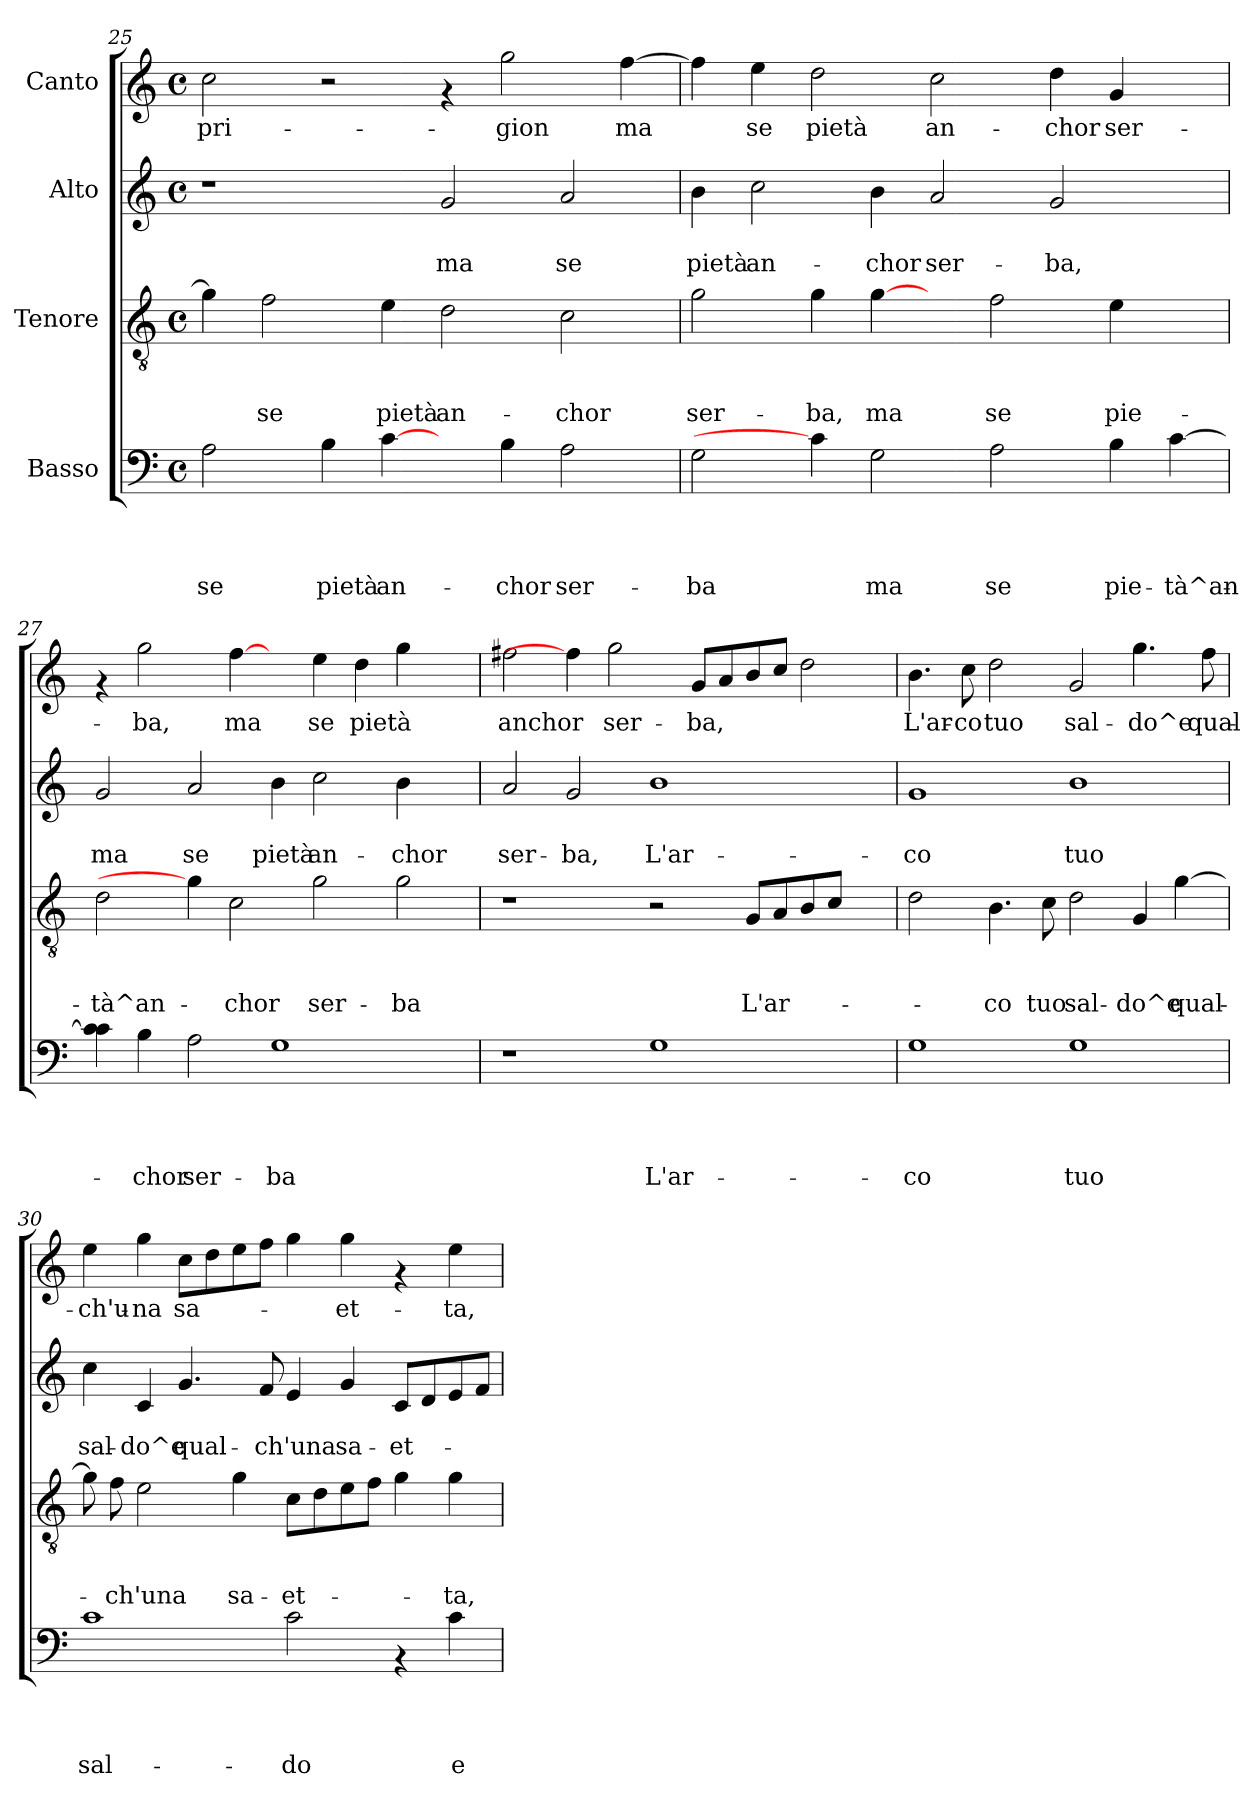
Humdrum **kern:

**kern	**text	**text	**text	**text	**kern	**text	**text	**text	**kern	**text	**text	**kern	**text
*part4	*part4	*part4	*part4	*part4	*part3	*part3	*part3	*part3	*part2	*part2	*part2	*part1	*part1
*staff4	*staff4	*staff4	*staff4	*staff4	*staff3	*staff3	*staff3	*staff3	*staff2	*staff2	*staff2	*staff1	*staff1
*I"Basso	*	*	*	*	*I"Tenore	*	*	*	*I"Alto	*	*	*I"Canto	*
*clefF4	*	*	*	*	*clefGv2	*	*	*	*clefG2	*	*	*clefG2	*
*k[]	*	*	*	*	*k[]	*	*	*	*k[]	*	*	*k[]	*
*C:	*	*	*	*	*C:	*	*	*	*C:	*	*	*C:	*
*M4/4	*	*	*	*	*M4/4	*	*	*	*M4/4	*	*	*M4/4	*
*met(c)	*	*	*	*	*met(c)	*	*	*	*met(c)	*	*	*met(c)	*
=25	=25	=25	=25	=25	=25	=25	=25	=25	=25	=25	=25	=25	=25
!	!	!	!	!LO:LY:b	!	!	!	!	!	!	!	!	!LO:LY:b
2A\	.	.	.	se	4g\]	.	.	.	1r	.	.	2cc\	pri-
!	!	!	!	!	!	!	!	!LO:LY:b	!	!	!	!	!
.	.	.	.	.	2f\	.	.	se	.	.	.	.	.
!	!	!	!	!LO:LY:b	!	!	!	!	!	!	!	!	!
4B\	.	.	.	pietà	.	.	.	.	.	.	.	2r	.
!	!	!	!	!LO:LY:b	!	!	!	!LO:LY:b	!	!	!	!	!
[4c\	.	.	.	an-	4e\	.	.	pietà	.	.	.	.	.
!	!	!	!	!	!	!	!	!LO:LY:b	!	!	!LO:LY:b	!	!
4ryy	.	.	.	.	2d\	.	.	an-	2g/	.	ma	4rf	.
!	!	!	!	!LO:LY:b	!	!	!	!	!	!	!	!	!LO:LY:b
4B\	.	.	.	-chor	.	.	.	.	.	.	.	2gg\	-gion
!	!	!	!	!LO:LY:b	!	!	!	!LO:LY:b	!	!	!LO:LY:b	!	!
2A\	.	.	.	ser-	2c\	.	.	-chor	2a/	.	se	.	.
!	!	!	!	!	!	!	!	!	!	!	!	!	!LO:LY:b
.	.	.	.	.	.	.	.	.	.	.	.	[>4ff\	ma
=26	=26	=26	=26	=26	=26	=26	=26	=26	=26	=26	=26	=26	=26
!	!	!	!	!LO:LY:b	!	!	!	!LO:LY:b	!	!	!LO:LY:b	!	!
2G\	.	.	.	-ba	2g\	.	.	ser-	4b\	.	pietà	4ff\]	.
!	!	!	!	!	!	!	!	!	!	!	!LO:LY:b	!	!LO:LY:b
.	.	.	.	.	.	.	.	.	2cc\	.	an-	4ee\	se
!	!	!	!	!	!	!	!	!LO:LY:b	!	!	!	!	!LO:LY:b
4c\]	.	.	.	.	4g\	.	.	-ba,	.	.	.	2dd\	pietà
!	!	!	!	!LO:LY:b	!	!	!	!LO:LY:b	!	!	!LO:LY:b	!	!
2G\	.	.	.	ma	[4g\	.	.	ma	4b\	.	-chor	.	.
!	!	!	!	!	!	!	!	!	!	!	!LO:LY:b	!	!LO:LY:b
.	.	.	.	.	4ryy	.	.	.	2a/	.	ser-	2cc\	an-
!	!	!	!	!LO:LY:b	!	!	!	!LO:LY:b	!	!	!	!	!
2A\	.	.	.	se	2f\	.	.	se	.	.	.	.	.
!	!	!	!	!	!	!	!	!	!	!	!LO:LY:b	!	!LO:LY:b
.	.	.	.	.	.	.	.	.	2g/	.	-ba,	4dd\	-chor
!	!	!	!	!LO:LY:b	!	!	!	!LO:LY:b	!	!	!	!	!LO:LY:b
4B\	.	.	.	pie-	4e\	.	.	pie-	.	.	.	4g/	ser-
!	!	!	!	!LO:LY:b	!	!	!	!	!	!	!	!	!
[>4c\	.	.	.	-tà^an-	4ryy	.	.	.	4ryy	.	.	4ryy	.
=27	=27	=27	=27	=27	=27	=27	=27	=27	=27	=27	=27	=27	=27
!	!	!	!	!	!	!	!	!LO:LY:b	!	!	!LO:LY:b	!	!
4c\] 4c\	.	.	.	.	2d\	.	.	-tà^an-	2g/	.	ma	4rf	.
!	!	!	!	!LO:LY:b	!	!	!	!	!	!	!	!	!LO:LY:b
4B\	.	.	.	-chor	.	.	.	.	.	.	.	2gg\	-ba,
!	!	!	!	!LO:LY:b	!	!	!	!	!	!	!LO:LY:b	!	!
2A\	.	.	.	ser-	4g\]	.	.	.	2a/	.	se	.	.
!	!	!	!	!	!	!	!	!LO:LY:b	!	!	!	!	!LO:LY:b
.	.	.	.	.	2c\	.	.	-chor	.	.	.	[4ff\	ma
!	!	!	!	!LO:LY:b	!	!	!	!	!	!	!LO:LY:b	!	!
1G	.	.	.	-ba	.	.	.	.	4b\	.	pietà	4ryy	.
!	!	!	!	!	!	!	!	!LO:LY:b	!	!	!LO:LY:b	!	!LO:LY:b
.	.	.	.	.	2g\	.	.	ser-	2cc\	.	an-	4ee\	se
!	!	!	!	!	!	!	!	!	!	!	!	!	!LO:LY:b
.	.	.	.	.	.	.	.	.	.	.	.	4dd\	pietà
!	!	!	!	!	!	!	!	!LO:LY:b	!	!	!LO:LY:b	!	!
.	.	.	.	.	2g\	.	.	-ba	4b\	.	-chor	4gg\	.
4ryy	.	.	.	.	.	.	.	.	4ryy	.	.	4ryy	.
!!LO:LB:g=z
=28	=28	=28	=28	=28	=28	=28	=28	=28	=28	=28	=28	=28	=28
!	!	!	!	!	!	!	!	!	!	!	!LO:LY:b	!	!LO:LY:b
1r	.	.	.	.	1r	.	.	.	2a/	.	ser-	2ff#X\	anchor
!	!	!	!	!	!	!	!	!	!	!	!LO:LY:b	!	!
.	.	.	.	.	.	.	.	.	2g/	.	-ba,	4ff\]	.
!	!	!	!	!	!	!	!	!	!	!	!	!	!LO:LY:b
.	.	.	.	.	.	.	.	.	.	.	.	2gg\	ser-
!	!	!	!	!LO:LY:b	!	!	!	!	!	!	!LO:LY:b	!	!
1G	.	.	.	L'ar-	2r	.	.	.	1b	.	L'ar-	.	.
!	!	!	!	!	!	!	!	!	!	!	!	!	!LO:LY:b
.	.	.	.	.	.	.	.	.	.	.	.	8g/L	-ba,
.	.	.	.	.	.	.	.	.	.	.	.	8a/	.
!	!	!	!	!	!	!	!	!LO:LY:b	!	!	!	!	!
.	.	.	.	.	8G/L	.	.	L'ar-	.	.	.	8b/	.
.	.	.	.	.	8A/	.	.	.	.	.	.	8cc/J	.
.	.	.	.	.	8B/	.	.	.	.	.	.	2dd\	.
.	.	.	.	.	8c/J	.	.	.	.	.	.	.	.
4ryy	.	.	.	.	4ryy	.	.	.	4ryy	.	.	.	.
=29	=29	=29	=29	=29	=29	=29	=29	=29	=29	=29	=29	=29	=29
!	!	!	!	!LO:LY:b	!	!	!	!	!	!	!LO:LY:b	!	!LO:LY:b
1G	.	.	.	-co	2d\	.	.	.	1g	.	-co	4.b\	L'ar-
!	!	!	!	!	!	!	!	!	!	!	!	!	!LO:LY:b
.	.	.	.	.	.	.	.	.	.	.	.	8cc\	-co
!	!	!	!	!	!	!	!	!LO:LY:b	!	!	!	!	!LO:LY:b
.	.	.	.	.	4.B\	.	.	-co	.	.	.	2dd\	tuo
!	!	!	!	!	!	!	!	!LO:LY:b	!	!	!	!	!
.	.	.	.	.	8c\	.	.	tuo	.	.	.	.	.
!	!	!	!	!LO:LY:b	!	!	!	!LO:LY:b	!	!	!LO:LY:b	!	!LO:LY:b
1G	.	.	.	tuo	2d\	.	.	sal-	1b	.	tuo	2g/	sal-
!	!	!	!	!	!	!	!	!LO:LY:b	!	!	!	!	!LO:LY:b
.	.	.	.	.	4G/	.	.	-do^e	.	.	.	4.gg\	-do^e
!	!	!	!	!	!	!	!	!LO:LY:b	!	!	!	!	!
.	.	.	.	.	[>4g\	.	.	qual-	.	.	.	.	.
!	!	!	!	!	!	!	!	!	!	!	!	!	!LO:LY:b
.	.	.	.	.	.	.	.	.	.	.	.	8ff\	qual-
=30	=30	=30	=30	=30	=30	=30	=30	=30	=30	=30	=30	=30	=30
!	!	!	!	!LO:LY:b	!	!	!	!	!	!	!LO:LY:b	!	!LO:LY:b
1c	.	.	.	sal-	8g\]	.	.	.	4cc\	.	sal-	4ee\	-ch'u-
!	!	!	!	!	!	!	!	!LO:LY:b	!	!	!	!	!
.	.	.	.	.	8f\	.	.	-ch'una	.	.	.	.	.
!	!	!	!	!	!	!	!	!	!	!	!LO:LY:b	!	!LO:LY:b
.	.	.	.	.	2e\	.	.	.	4c/	.	-do^e	4gg\	-na
!	!	!	!	!	!	!	!	!	!	!	!LO:LY:b	!	!LO:LY:b
.	.	.	.	.	.	.	.	.	4.g/	.	qual-	8cc\L	sa-
.	.	.	.	.	.	.	.	.	.	.	.	8dd\	.
!	!	!	!	!	!	!	!	!LO:LY:b	!	!	!	!	!
.	.	.	.	.	4g\	.	.	sa-	.	.	.	8ee\	.
!	!	!	!	!	!	!	!	!	!	!	!LO:LY:b	!	!
.	.	.	.	.	.	.	.	.	8f/	.	-ch'una	8ff\J	.
!	!	!	!	!LO:LY:b	!	!	!	!LO:LY:b	!	!	!	!	!
2c\	.	.	.	-do	8c\L	.	.	-et-	4e/	.	.	4gg\	.
.	.	.	.	.	8d\	.	.	.	.	.	.	.	.
!	!	!	!	!	!	!	!	!	!	!	!LO:LY:b	!	!LO:LY:b
.	.	.	.	.	8e\	.	.	.	4g/	.	sa-	4gg\	-et-
.	.	.	.	.	8f\J	.	.	.	.	.	.	.	.
!	!	!	!	!	!	!	!	!	!	!	!LO:LY:b	!	!
4rAA	.	.	.	.	4g\	.	.	.	8c/L	.	-et-	4rf	.
.	.	.	.	.	.	.	.	.	8d/	.	.	.	.
!	!	!	!	!LO:LY:b	!	!	!	!LO:LY:b	!	!	!	!	!LO:LY:b
4c\	.	.	.	e	4g\	.	.	-ta,	8e/	.	.	4ee\	-ta,
.	.	.	.	.	.	.	.	.	8f/J	.	.	.	.
=	=	=	=	=	=	=	=	=	=	=	=	=	=
*-	*-	*-	*-	*-	*-	*-	*-	*-	*-	*-	*-	*-	*-
